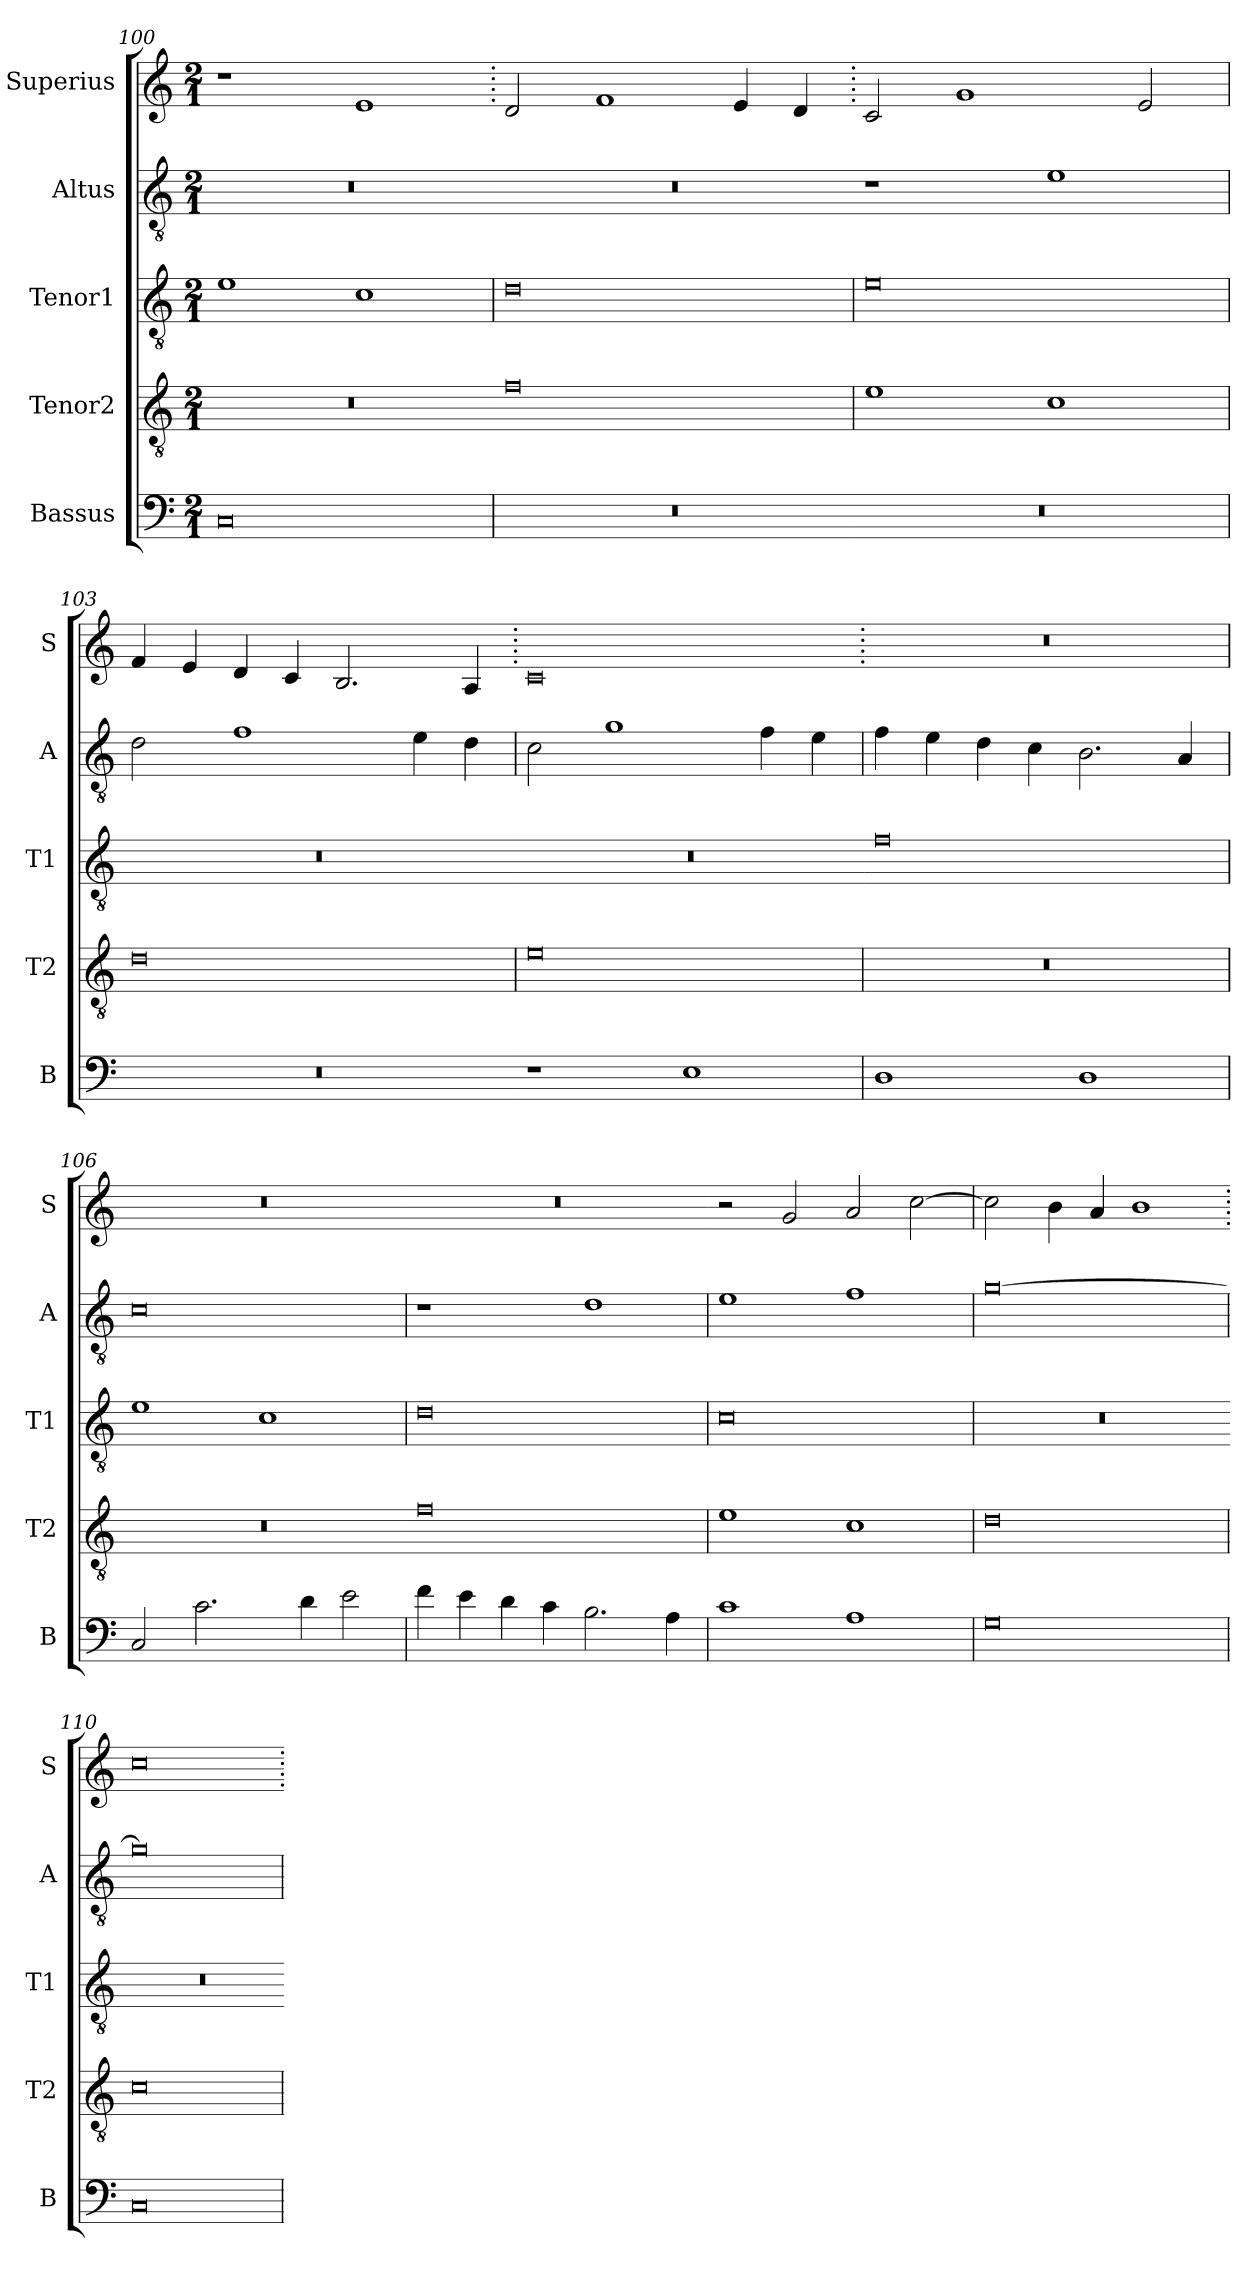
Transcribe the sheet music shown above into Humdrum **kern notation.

**kern	**kern	**kern	**kern	**kern
*part5	*part4	*part3	*part2	*part1
*staff5	*staff4	*staff3	*staff2	*staff1
*I"Bassus	*I"Tenor2	*I"Tenor1	*I"Altus	*I"Superius
*I'B	*I'T2	*I'T1	*I'A	*I'S
*clefF4	*clefGv2	*clefGv2	*clefGv2	*clefG2
*k[]	*k[]	*k[]	*k[]	*k[]
*M2/1	*M2/1	*M2/1	*M2/1	*M2/1
=100	=100	=100	=100	=100
0C	0r	1e	0r	1r
.	.	1c	.	1e
=101	=101	=101	=101	=101.
0r	0f	0d	0r	2d/
.	.	.	.	1f
.	.	.	.	4e/
.	.	.	.	4d/
=102	=102	=102	=102	=102.
0r	1e	0e	1r	2c/
.	.	.	.	1g
.	1c	.	1e	.
.	.	.	.	2e/
=103	=103	=103	=103	=103
0r	0d	0r	2d\	4f/
.	.	.	.	4e/
.	.	.	1f	4d/
.	.	.	.	4c/
.	.	.	.	2.B/
.	.	.	4e\	.
.	.	.	4d\	4A/
=104	=104	=104	=104	=104.
1r	0e	0r	2c\	0c
.	.	.	1g	.
1E	.	.	.	.
.	.	.	4f\	.
.	.	.	4e\	.
=105	=105	=105	=105	=105.
1D	0r	0f	4f\	0r
.	.	.	4e\	.
.	.	.	4d\	.
.	.	.	4c\	.
1D	.	.	2.B\	.
.	.	.	4A/	.
=106	=106	=106	=106	=106
2C/	0r	1e	0c	0r
2.c\	.	.	.	.
.	.	1c	.	.
4d\	.	.	.	.
2e\	.	.	.	.
=107	=107	=107	=107	=107.
4f\	0f	0d	1r	0r
4e\	.	.	.	.
4d\	.	.	.	.
4c\	.	.	.	.
2.B\	.	.	1d	.
4A\	.	.	.	.
=108	=108	=108	=108	=108.
1c	1e	0c	1e	2r
.	.	.	.	2g/
1A	1c	.	1f	2a/
.	.	.	.	[2cc\
=109	=109	=109	=109	=109
0G	0d	0r	[0g	2cc\]
.	.	.	.	4b\
.	.	.	.	4a/
.	.	.	.	1b
=110	=110	=110	=110	=110.
0C	0c	0r	0g]	0cc
=	=	=	=	=.
*-	*-	*-	*-	*-
